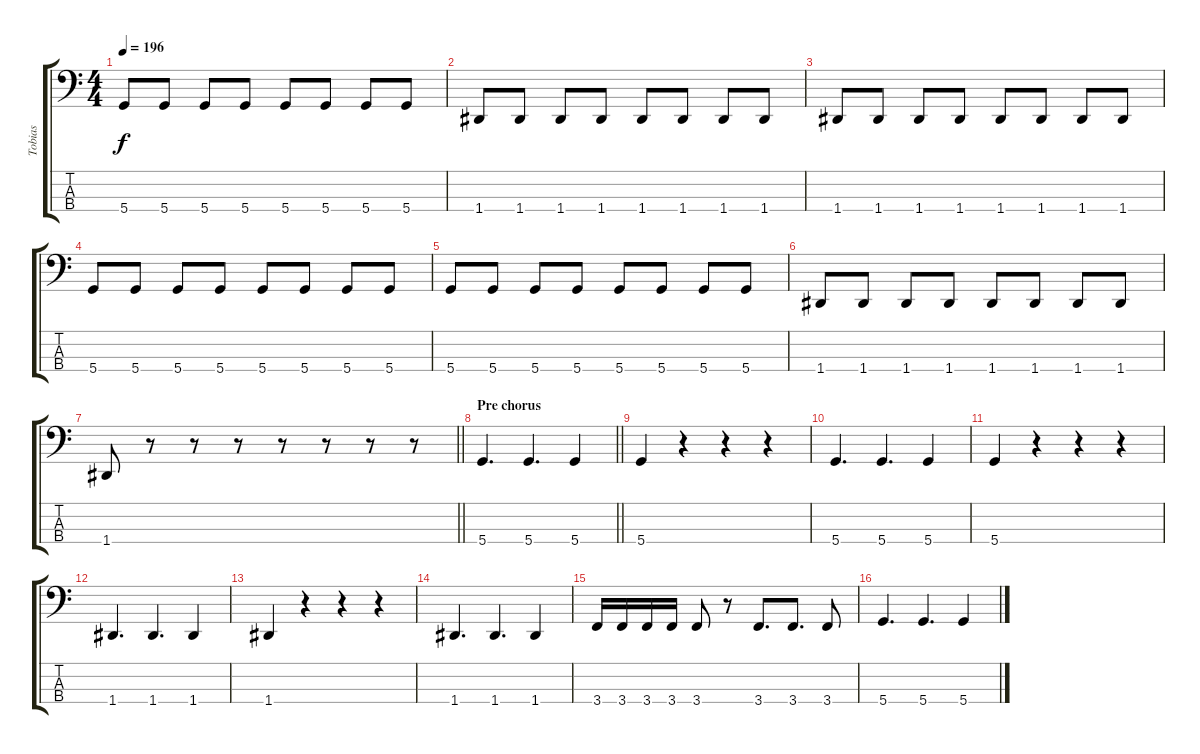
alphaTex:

\track ("Tobias" "Tobias") {instrument electricbasspick}
\staff {score tabs}
\tuning (G2 D2 A1 D1) {hide}
\ts (4 4)
\tempo 196
\clef f4
\ks c
5.4.8{dy f} 5.4.8 5.4.8 5.4.8 5.4.8 5.4.8 5.4.8 5.4.8 |
1.4.8 1.4.8 1.4.8 1.4.8 1.4.8 1.4.8 1.4.8 1.4.8 |
1.4.8 1.4.8 1.4.8 1.4.8 1.4.8 1.4.8 1.4.8 1.4.8 |
5.4.8 5.4.8 5.4.8 5.4.8 5.4.8 5.4.8 5.4.8 5.4.8 |
5.4.8 5.4.8 5.4.8 5.4.8 5.4.8 5.4.8 5.4.8 5.4.8 |
1.4.8 1.4.8 1.4.8 1.4.8 1.4.8 1.4.8 1.4.8 1.4.8 |
\barLineRight lightlight
1.4.8 r.8 r.8 r.8 r.8 r.8 r.8 r.8 |
\section ("" "Pre chorus")
\barLineRight lightlight
5.4.4{d} 5.4.4{d} 5.4.4 |
5.4.4 r.4 r.4 r.4 |
5.4.4{d} 5.4.4{d} 5.4.4 |
5.4.4 r.4 r.4 r.4 |
1.4.4{d} 1.4.4{d} 1.4.4 |
1.4.4 r.4 r.4 r.4 |
1.4.4{d} 1.4.4{d} 1.4.4 |
3.4.16 3.4.16 3.4.16 3.4.16 3.4.8 r.8 3.4.8{d} 3.4.8{d} 3.4.8 |
5.4.4{d} 5.4.4{d} 5.4.4
